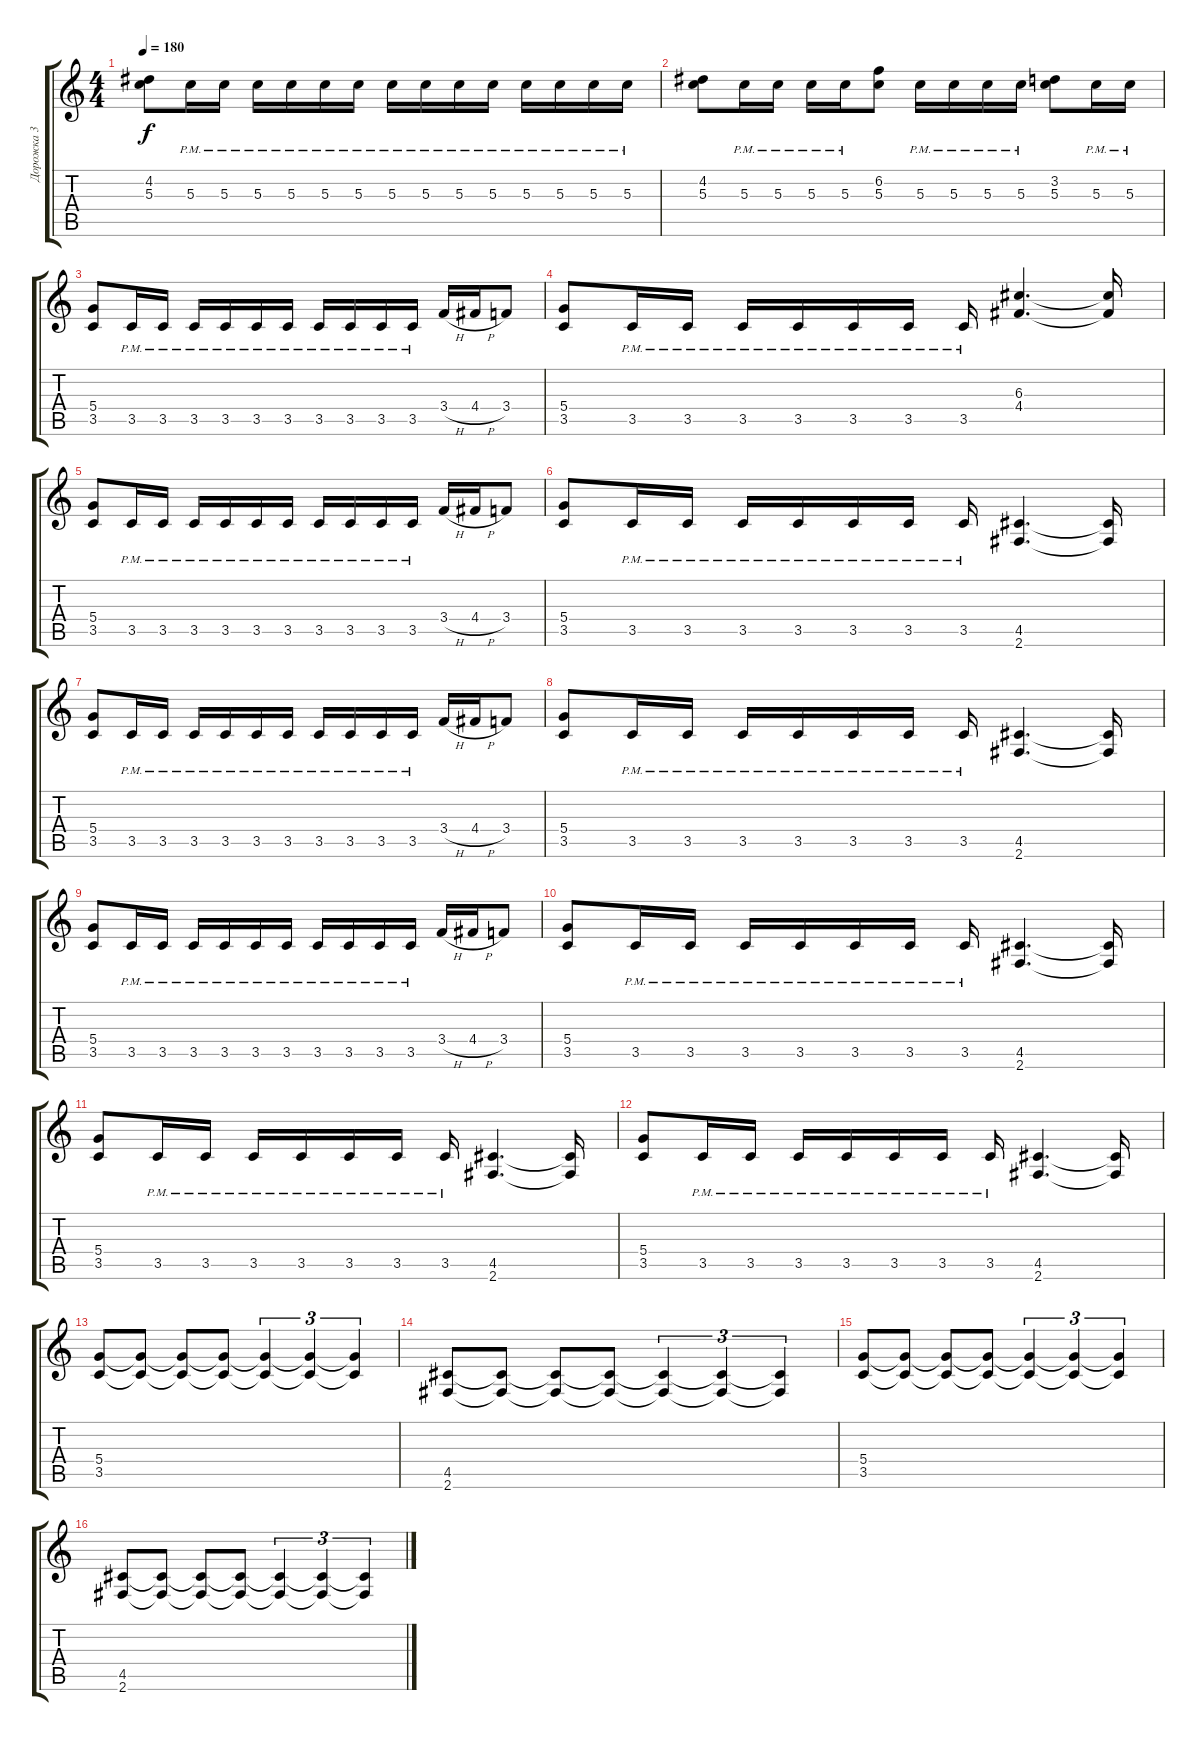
\track ("Дорожка 3" "Дорожка 3") {instrument distortionguitar}
\staff {score tabs}
\tuning (E4 B3 G3 D3 A2 E2) {hide}
\ts (4 4)
\tempo 180
\clef g2
\ks c
(4.2 5.3).8{dy f} 5.3{pm}.16 5.3{pm}.16 5.3{pm}.16 5.3{pm}.16 5.3{pm}.16 5.3{pm}.16 5.3{pm}.16 5.3{pm}.16 5.3{pm}.16 5.3{pm}.16 5.3{pm}.16 5.3{pm}.16 5.3{pm}.16 5.3{pm}.16 |
(4.2 5.3).8 5.3{pm}.16 5.3{pm}.16 5.3{pm}.16 5.3{pm}.16 (6.2 5.3).8 5.3{pm}.16 5.3{pm}.16 5.3{pm}.16 5.3{pm}.16 (3.2 5.3).8 5.3{pm}.16 5.3{pm}.16 |
(5.4 3.5).8 3.5{pm}.16 3.5{pm}.16 3.5{pm}.16 3.5{pm}.16 3.5{pm}.16 3.5{pm}.16 3.5{pm}.16 3.5{pm}.16 3.5{pm}.16 3.5{pm}.16 3.4{h}.16 4.4{h}.16 3.4.8 |
(5.4 3.5).8 3.5{pm}.16 3.5{pm}.16 3.5{pm}.16 3.5{pm}.16 3.5{pm}.16 3.5{pm}.16 3.5{pm}.16 (6.3 4.4).4{d} (6.3{t} 4.4{t}).16 |
(5.4 3.5).8 3.5{pm}.16 3.5{pm}.16 3.5{pm}.16 3.5{pm}.16 3.5{pm}.16 3.5{pm}.16 3.5{pm}.16 3.5{pm}.16 3.5{pm}.16 3.5{pm}.16 3.4{h}.16 4.4{h}.16 3.4.8 |
(5.4 3.5).8 3.5{pm}.16 3.5{pm}.16 3.5{pm}.16 3.5{pm}.16 3.5{pm}.16 3.5{pm}.16 3.5{pm}.16 (4.5 2.6).4{d} (4.5{t} 2.6{t}).16 |
(5.4 3.5).8 3.5{pm}.16 3.5{pm}.16 3.5{pm}.16 3.5{pm}.16 3.5{pm}.16 3.5{pm}.16 3.5{pm}.16 3.5{pm}.16 3.5{pm}.16 3.5{pm}.16 3.4{h}.16 4.4{h}.16 3.4.8 |
(5.4 3.5).8 3.5{pm}.16 3.5{pm}.16 3.5{pm}.16 3.5{pm}.16 3.5{pm}.16 3.5{pm}.16 3.5{pm}.16 (4.5 2.6).4{d} (4.5{t} 2.6{t}).16 |
(5.4 3.5).8 3.5{pm}.16 3.5{pm}.16 3.5{pm}.16 3.5{pm}.16 3.5{pm}.16 3.5{pm}.16 3.5{pm}.16 3.5{pm}.16 3.5{pm}.16 3.5{pm}.16 3.4{h}.16 4.4{h}.16 3.4.8 |
(5.4 3.5).8 3.5{pm}.16 3.5{pm}.16 3.5{pm}.16 3.5{pm}.16 3.5{pm}.16 3.5{pm}.16 3.5{pm}.16 (4.5 2.6).4{d} (4.5{t} 2.6{t}).16 |
(5.4 3.5).8 3.5{pm}.16 3.5{pm}.16 3.5{pm}.16 3.5{pm}.16 3.5{pm}.16 3.5{pm}.16 3.5{pm}.16 (4.5 2.6).4{d} (4.5{t} 2.6{t}).16 |
(5.4 3.5).8 3.5{pm}.16 3.5{pm}.16 3.5{pm}.16 3.5{pm}.16 3.5{pm}.16 3.5{pm}.16 3.5{pm}.16 (4.5 2.6).4{d} (4.5{t} 2.6{t}).16 |
(5.4 3.5).8 (5.4{t} 3.5{t}).8 (5.4{t} 3.5{t}).8 (5.4{t} 3.5{t}).8 (5.4{t} 3.5{t}).4{tu (3 2)} (5.4{t} 3.5{t}).4{tu (3 2)} (5.4{t} 3.5{t}).4{tu (3 2)} |
(4.5 2.6).8 (4.5{t} 2.6{t}).8 (4.5{t} 2.6{t}).8 (4.5{t} 2.6{t}).8 (4.5{t} 2.6{t}).4{tu (3 2)} (4.5{t} 2.6{t}).4{tu (3 2)} (4.5{t} 2.6{t}).4{tu (3 2)} |
(5.4 3.5).8 (5.4{t} 3.5{t}).8 (5.4{t} 3.5{t}).8 (5.4{t} 3.5{t}).8 (5.4{t} 3.5{t}).4{tu (3 2)} (5.4{t} 3.5{t}).4{tu (3 2)} (5.4{t} 3.5{t}).4{tu (3 2)} |
(4.5 2.6).8 (4.5{t} 2.6{t}).8 (4.5{t} 2.6{t}).8 (4.5{t} 2.6{t}).8 (4.5{t} 2.6{t}).4{tu (3 2)} (4.5{t} 2.6{t}).4{tu (3 2)} (4.5{t} 2.6{t}).4{tu (3 2)}
